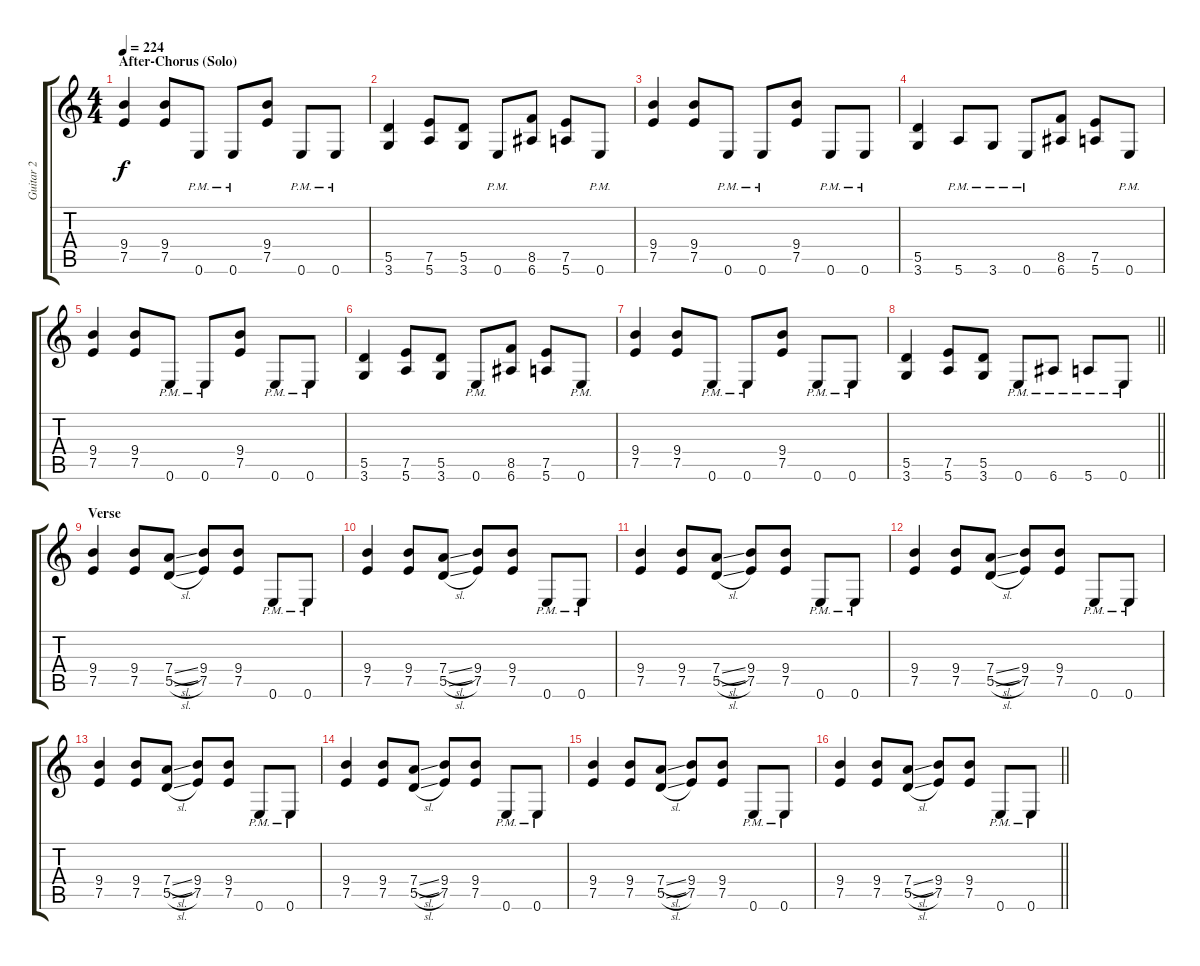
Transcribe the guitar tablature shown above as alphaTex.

\track ("Guitar 2" "Guitar 2") {instrument distortionguitar}
\staff {score tabs}
\tuning (E4 B3 G3 D3 A2 E2) {hide}
\ts (4 4)
\section ("" "After-Chorus (Solo)")
\tempo 224
\clef g2
\ks c
(9.4 7.5).4{dy f} (9.4 7.5).8 0.6{pm}.8 0.6{pm}.8 (9.4 7.5).8 0.6{pm}.8 0.6{pm}.8 |
(5.5 3.6).4 (7.5 5.6).8 (5.5 3.6).8 0.6{pm}.8 (8.5 6.6).8 (7.5 5.6).8 0.6{pm}.8 |
(9.4 7.5).4 (9.4 7.5).8 0.6{pm}.8 0.6{pm}.8 (9.4 7.5).8 0.6{pm}.8 0.6{pm}.8 |
(5.5 3.6).4 5.6{pm}.8 3.6{pm}.8 0.6{pm}.8 (8.5 6.6).8 (7.5 5.6).8 0.6{pm}.8 |
(9.4 7.5).4 (9.4 7.5).8 0.6{pm}.8 0.6{pm}.8 (9.4 7.5).8 0.6{pm}.8 0.6{pm}.8 |
(5.5 3.6).4 (7.5 5.6).8 (5.5 3.6).8 0.6{pm}.8 (8.5 6.6).8 (7.5 5.6).8 0.6{pm}.8 |
(9.4 7.5).4 (9.4 7.5).8 0.6{pm}.8 0.6{pm}.8 (9.4 7.5).8 0.6{pm}.8 0.6{pm}.8 |
\barLineRight lightlight
(5.5 3.6).4 (7.5 5.6).8 (5.5 3.6).8 0.6{pm}.8 6.6{pm}.8 5.6{pm}.8 0.6{pm}.8 |
\section ("" "Verse")
(9.4 7.5).4 (9.4 7.5).8 (7.4{sl} 5.5{sl}).8 (9.4 7.5).8 (9.4 7.5).8 0.6{pm}.8 0.6{pm}.8 |
(9.4 7.5).4 (9.4 7.5).8 (7.4{sl} 5.5{sl}).8 (9.4 7.5).8 (9.4 7.5).8 0.6{pm}.8 0.6{pm}.8 |
(9.4 7.5).4 (9.4 7.5).8 (7.4{sl} 5.5{sl}).8 (9.4 7.5).8 (9.4 7.5).8 0.6{pm}.8 0.6{pm}.8 |
(9.4 7.5).4 (9.4 7.5).8 (7.4{sl} 5.5{sl}).8 (9.4 7.5).8 (9.4 7.5).8 0.6{pm}.8 0.6{pm}.8 |
(9.4 7.5).4 (9.4 7.5).8 (7.4{sl} 5.5{sl}).8 (9.4 7.5).8 (9.4 7.5).8 0.6{pm}.8 0.6{pm}.8 |
(9.4 7.5).4 (9.4 7.5).8 (7.4{sl} 5.5{sl}).8 (9.4 7.5).8 (9.4 7.5).8 0.6{pm}.8 0.6{pm}.8 |
(9.4 7.5).4 (9.4 7.5).8 (7.4{sl} 5.5{sl}).8 (9.4 7.5).8 (9.4 7.5).8 0.6{pm}.8 0.6{pm}.8 |
\barLineRight lightlight
(9.4 7.5).4 (9.4 7.5).8 (7.4{sl} 5.5{sl}).8 (9.4 7.5).8 (9.4 7.5).8 0.6{pm}.8 0.6{pm}.8
